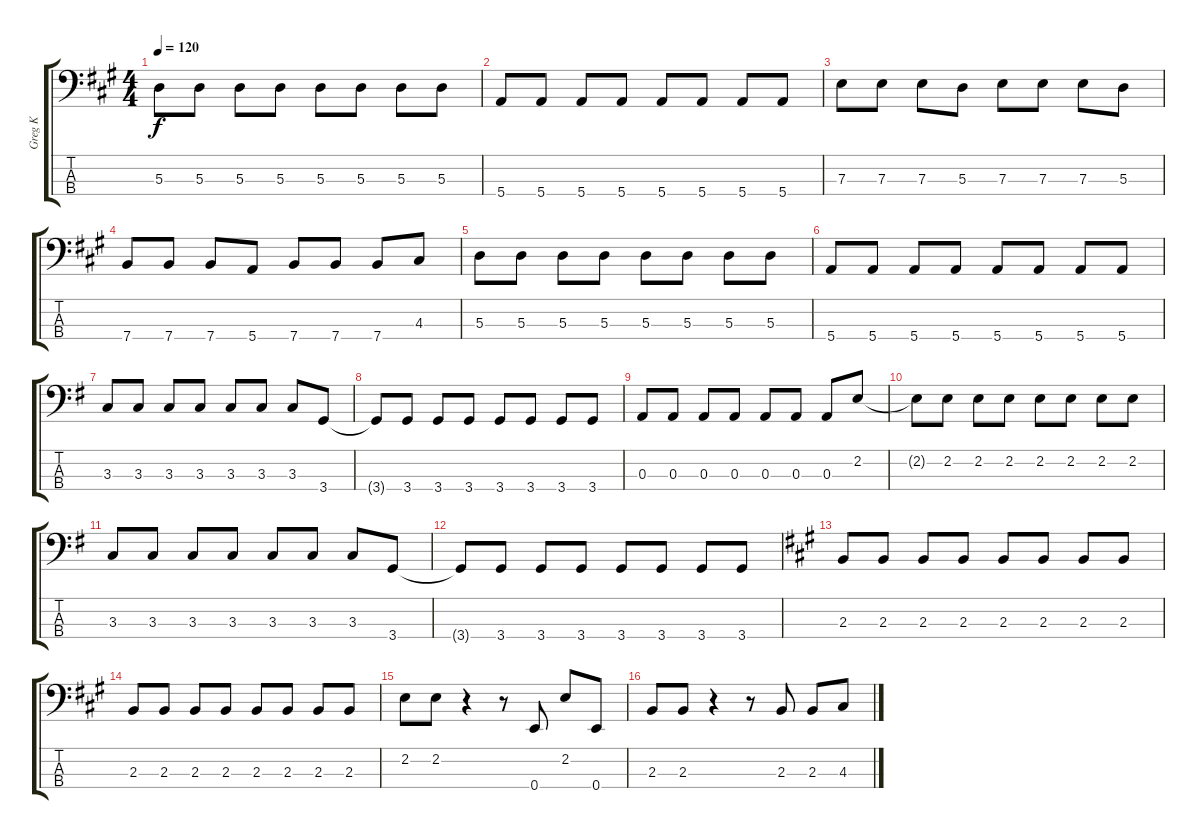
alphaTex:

\track ("Greg K" "Greg K") {instrument electricbasspick}
\staff {score tabs}
\tuning (G2 D2 A1 E1) {hide}
\ts (4 4)
\tempo 120
\clef f4
\ks a
5.3.8{dy f} 5.3.8 5.3.8 5.3.8 5.3.8 5.3.8 5.3.8 5.3.8 |
5.4.8 5.4.8 5.4.8 5.4.8 5.4.8 5.4.8 5.4.8 5.4.8 |
7.3.8 7.3.8 7.3.8 5.3.8 7.3.8 7.3.8 7.3.8 5.3.8 |
7.4.8 7.4.8 7.4.8 5.4.8 7.4.8 7.4.8 7.4.8 4.3.8 |
5.3.8 5.3.8 5.3.8 5.3.8 5.3.8 5.3.8 5.3.8 5.3.8 |
5.4.8 5.4.8 5.4.8 5.4.8 5.4.8 5.4.8 5.4.8 5.4.8 |
\ks g
3.3.8 3.3.8 3.3.8 3.3.8 3.3.8 3.3.8 3.3.8 3.4.8 |
3.4{t}.8 3.4.8 3.4.8 3.4.8 3.4.8 3.4.8 3.4.8 3.4.8 |
0.3.8 0.3.8 0.3.8 0.3.8 0.3.8 0.3.8 0.3.8 2.2.8 |
2.2{t}.8 2.2.8 2.2.8 2.2.8 2.2.8 2.2.8 2.2.8 2.2.8 |
3.3.8 3.3.8 3.3.8 3.3.8 3.3.8 3.3.8 3.3.8 3.4.8 |
3.4{t}.8 3.4.8 3.4.8 3.4.8 3.4.8 3.4.8 3.4.8 3.4.8 |
\ks a
2.3.8 2.3.8 2.3.8 2.3.8 2.3.8 2.3.8 2.3.8 2.3.8 |
2.3.8 2.3.8 2.3.8 2.3.8 2.3.8 2.3.8 2.3.8 2.3.8 |
2.2.8 2.2.8 r.4 r.8 0.4.8 2.2.8 0.4.8 |
2.3.8 2.3.8 r.4 r.8 2.3.8 2.3.8 4.3.8
